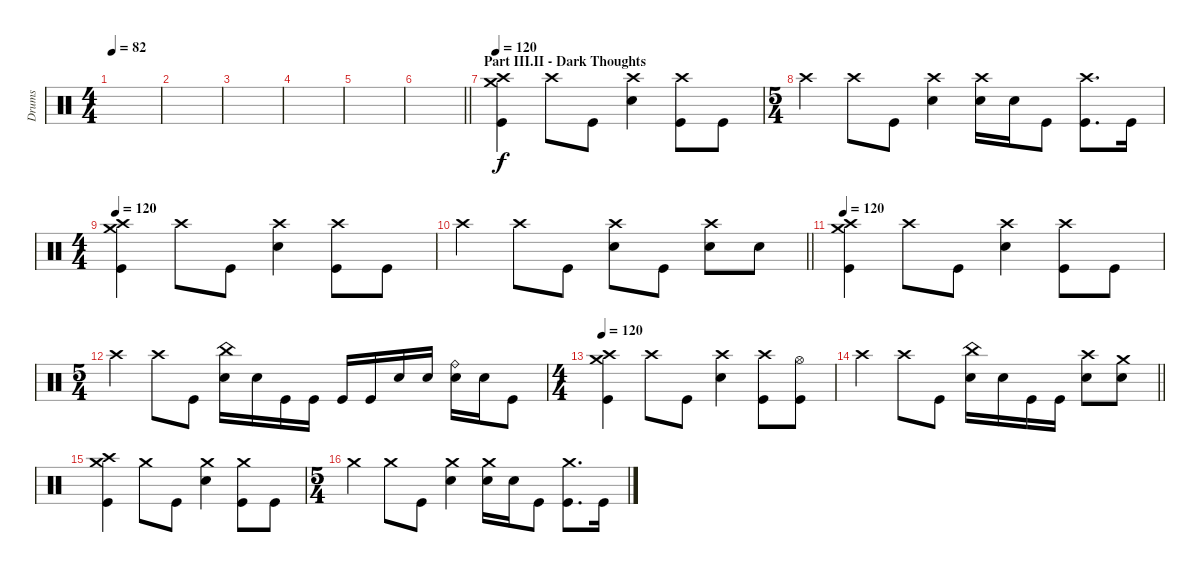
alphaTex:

\track ("Drums" "Drums") {instrument percussion}
\staff
\articulation defaults
\ts (4 4)
\tempo 82
\clef neutral
\ks c
|
|
|
|
|
\barLineRight lightlight
|
\section ("" "Part III.II - Dark Thoughts")
\tempo 120
("Crash high (hit)" "Crash medium (hit)" "Kick (hit)").4{volume 15} "Crash high (hit)".8 "Kick (hit)".8 ("Crash high (hit)" "Electric Snare (hit)").4 ("Crash high (hit)" "Kick (hit)").8 "Kick (hit)".8 |
\ts (5 4)
"Crash high (hit)".4 "Crash high (hit)".8 "Kick (hit)".8 ("Crash high (hit)" "Electric Snare (hit)").4 ("Crash high (hit)" "Electric Snare (hit)").16 "Electric Snare (hit)".16 "Kick (hit)".8 ("Crash high (hit)" "Kick (hit)").8{d} "Kick (hit)".16 |
\ts (4 4)
\tempo 120
("Crash high (hit)" "Crash medium (hit)" "Kick (hit)").4 "Crash high (hit)".8 "Kick (hit)".8 ("Crash high (hit)" "Electric Snare (hit)").4 ("Crash high (hit)" "Kick (hit)").8 "Kick (hit)".8 |
\barLineRight lightlight "Crash high (hit)".4 "Crash high (hit)".8 "Kick (hit)".8
("Crash high (hit)" "Electric Snare (hit)").8 "Kick (hit)".8 ("Crash high (hit)" "Electric Snare (hit)").8 "Electric Snare (hit)".8 |
\tempo 120
("Crash high (hit)" "Crash medium (hit)" "Kick (hit)").4 "Crash high (hit)".8 "Kick (hit)".8 ("Crash high (hit)" "Electric Snare (hit)").4 ("Crash high (hit)" "Kick (hit)").8 "Kick (hit)".8 |
\ts (5 4)
"Crash high (hit)".4 "Crash high (hit)".8 "Kick (hit)".8 ("China (hit)" "Electric Snare (hit)").16 "Electric Snare (hit)".16 "Kick (hit)".16 "Kick (hit)".16 "Kick (hit)".16 "Kick (hit)".16 "Electric Snare (hit)".16 "Electric Snare (hit)".16 ("Ride (bell)" "Electric Snare (hit)").16 "Electric Snare (hit)".16 "Kick (hit)".8 |
\ts (4 4)
\tempo 120
("Crash high (hit)" "Crash medium (hit)" "Kick (hit)").4 "Crash high (hit)".8 "Kick (hit)".8 ("Crash high (hit)" "Electric Snare (hit)").4 ("Crash high (hit)" "Kick (hit)").8 ("Hi-Hat (open)" "Kick (hit)").8 |
\barLineRight lightlight "Crash high (hit)".4 "Crash high (hit)".8 "Kick (hit)".8
("China (hit)" "Electric Snare (hit)").16 "Electric Snare (hit)".16 "Kick (hit)".16 "Kick (hit)".16 ("Crash high (hit)" "Electric Snare (hit)").8 ("Crash medium (hit)" "Electric Snare (hit)").8 |
\section ("" "")
("Crash high (hit)" "Crash medium (hit)" "Kick (hit)").4 "Crash medium (hit)".8 "Kick (hit)".8 ("Crash medium (hit)" "Electric Snare (hit)").4 ("Crash medium (hit)" "Kick (hit)").8 "Kick (hit)".8 |
\ts (5 4)
"Crash medium (hit)".4 "Crash medium (hit)".8 "Kick (hit)".8 ("Crash medium (hit)" "Electric Snare (hit)").4 ("Crash medium (hit)" "Electric Snare (hit)").16 "Electric Snare (hit)".16 "Kick (hit)".8 ("Crash medium (hit)" "Kick (hit)").8{d} "Kick (hit)".16
